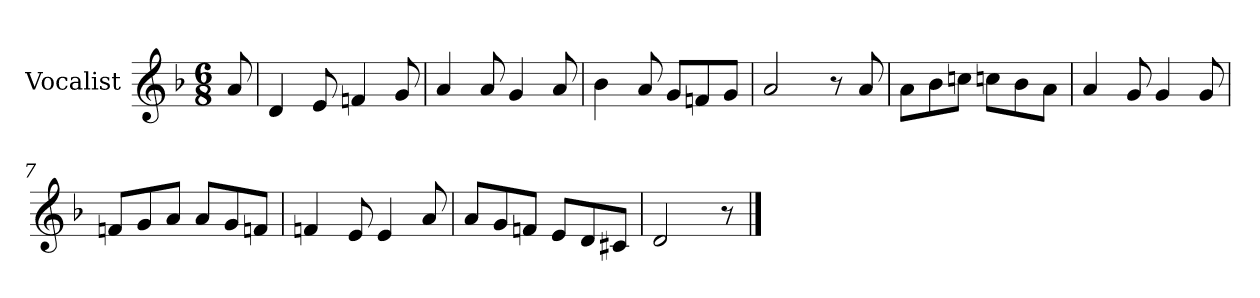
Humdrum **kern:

**kern
*part1
*staff1
*I"Vocalist
*k[b-]
*d:
*M6/8
=
8a
=1
4d
8e
4fn
8g
=2
4a
8a
4g
8a
=3
4b-
8a
8gL
8fn
8gJ
=4
2a
8r
8a
=5
8aL
8b-
8ccnJ
8ccnL
8b-
8aJ
=6
4a
8g
4g
8g
=7
8fnL
8g
8aJ
8aL
8g
8fnJ
=8
4fn
8e
4e
8a
=9
8aL
8g
8fnJ
8eL
8d
8c#XJ
=10
2d
8r
==
*-
